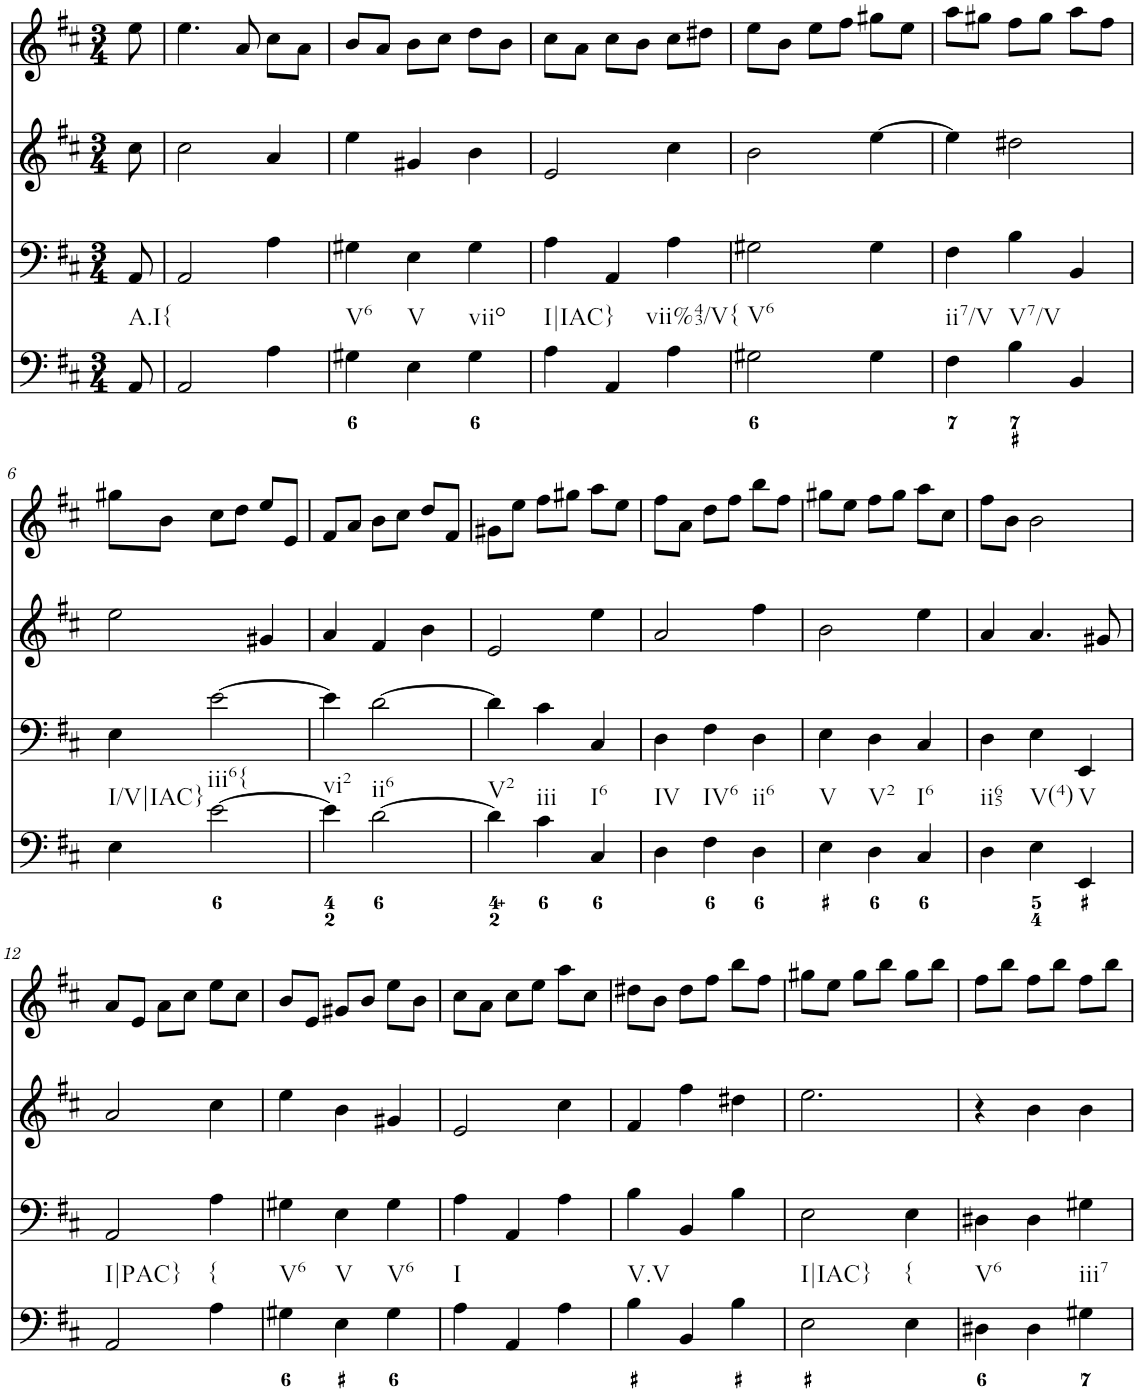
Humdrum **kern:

**kern	**kern	**kern	**kern
*part4	*part3	*part2	*part1
*staff4	*staff3	*staff2	*staff1
*I"Piano	*I"Piano	*I"Piano	*I"Piano
*I'Pno	*I'Pno	*I'Pno	*I'Pno
*clefF4	*clefF4	*clefG2	*clefG2
*k[f#c#]	*k[f#c#]	*k[f#c#]	*k[f#c#]
*D:	*D:	*D:	*D:
*M3/4	*M3/4	*M3/4	*M3/4
=	=	=	=
!LO:TX:b:t=A.I{	!	!	!
8AA/	8AA/	8cc#\	8ee\
=1	=1	=1	=1
2AA/	2AA/	2cc#\	4.ee\
.	.	.	8a/
4A\	4A\	4a/	8cc#\L
.	.	.	8a\J
=2	=2	=2	=2
!LO:TX:b:t=V6	!	!	!
4G#X\	4G#X\	4ee\	8b/L
.	.	.	8a/J
!LO:TX:b:t=V	!	!	!
4E\	4E\	4g#X/	8b\L
.	.	.	8cc#\J
!LO:TX:b:t=viio	!	!	!
4G#\	4G#\	4b\	8dd\L
.	.	.	8b\J
=3	=3	=3	=3
!LO:TX:b:t=I|IAC}	!	!	!
4A\	4A\	2e/	8cc#\L
.	.	.	8a\J
4AA/	4AA/	.	8cc#\L
.	.	.	8b\J
!LO:TX:b:t=vii%43/V{	!	!	!
4A\	4A\	4cc#\	8cc#\L
.	.	.	8dd#X\J
=4	=4	=4	=4
!LO:TX:b:t=V6	!	!	!
2G#X\	2G#X\	2b\	8ee\L
.	.	.	8b\J
.	.	.	8ee\L
.	.	.	8ff#\J
4G#\	4G#\	[4ee\	8gg#X\L
.	.	.	8ee\J
=5	=5	=5	=5
!LO:TX:b:t=ii7/V	!	!	!
4F#\	4F#\	4ee\]	8aa\L
.	.	.	8gg#X\J
!LO:TX:b:t=V7/V	!	!	!
4B\	4B\	2dd#X\	8ff#\L
.	.	.	8gg#\J
4BB/	4BB/	.	8aa\L
.	.	.	8ff#\J
!!LO:LB:g=z
=6	=6	=6	=6
!LO:TX:b:t=I/V|IAC}	!	!	!
4E\	4E\	2ee\	8gg#X\L
.	.	.	8b\J
!LO:TX:b:t=iii6{	!	!	!
[2e\	[2e\	.	8cc#\L
.	.	.	8dd\J
.	.	4g#X/	8ee/L
.	.	.	8e/J
=7	=7	=7	=7
!LO:TX:b:t=vi2	!	!	!
4e\]	4e\]	4a/	8f#/L
.	.	.	8a/J
!LO:TX:b:t=ii6	!	!	!
[2d\	[2d\	4f#/	8b\L
.	.	.	8cc#\J
.	.	4b\	8dd/L
.	.	.	8f#/J
=8	=8	=8	=8
!LO:TX:b:t=V2	!	!	!
4d\]	4d\]	2e/	8g#X\L
.	.	.	8ee\J
!LO:TX:b:t=iii	!	!	!
4c#\	4c#\	.	8ff#\L
.	.	.	8gg#X\J
!LO:TX:b:t=I6	!	!	!
4C#/	4C#/	4ee\	8aa\L
.	.	.	8ee\J
=9	=9	=9	=9
!LO:TX:b:t=IV	!	!	!
4D\	4D\	2a/	8ff#\L
.	.	.	8a\J
!LO:TX:b:t=IV6	!	!	!
4F#\	4F#\	.	8dd\L
.	.	.	8ff#\J
!LO:TX:b:t=ii6	!	!	!
4D\	4D\	4ff#\	8bb\L
.	.	.	8ff#\J
=10	=10	=10	=10
!LO:TX:b:t=V	!	!	!
4E\	4E\	2b\	8gg#X\L
.	.	.	8ee\J
!LO:TX:b:t=V2	!	!	!
4D\	4D\	.	8ff#\L
.	.	.	8gg#\J
!LO:TX:b:t=I6	!	!	!
4C#/	4C#/	4ee\	8aa\L
.	.	.	8cc#\J
=11	=11	=11	=11
!LO:TX:b:t=ii65	!	!	!
4D\	4D\	4a/	8ff#\L
.	.	.	8b\J
!LO:TX:b:t=V(4)	!	!	!
4E\	4E\	4.a/	2b\
!LO:TX:b:t=V	!	!	!
4EE/	4EE/	.	.
.	.	8g#X/	.
!!LO:LB:g=z
=12	=12	=12	=12
!LO:TX:b:t=I|PAC}	!	!	!
2AA/	2AA/	2a/	8a/L
.	.	.	8e/J
.	.	.	8a\L
.	.	.	8cc#\J
!LO:TX:b:t={	!	!	!
4A\	4A\	4cc#\	8ee\L
.	.	.	8cc#\J
=13	=13	=13	=13
!LO:TX:b:t=V6	!	!	!
4G#X\	4G#X\	4ee\	8b/L
.	.	.	8e/J
!LO:TX:b:t=V	!	!	!
4E\	4E\	4b\	8g#X/L
.	.	.	8b/J
!LO:TX:b:t=V6	!	!	!
4G#\	4G#\	4g#X/	8ee\L
.	.	.	8b\J
=14	=14	=14	=14
!LO:TX:b:t=I	!	!	!
4A\	4A\	2e/	8cc#\L
.	.	.	8a\J
4AA/	4AA/	.	8cc#\L
.	.	.	8ee\J
4A\	4A\	4cc#\	8aa\L
.	.	.	8cc#\J
=15	=15	=15	=15
!LO:TX:b:t=V.V	!	!	!
4B\	4B\	4f#/	8dd#X\L
.	.	.	8b\J
4BB/	4BB/	4ff#\	8dd#\L
.	.	.	8ff#\J
4B\	4B\	4dd#X\	8bb\L
.	.	.	8ff#\J
=16	=16	=16	=16
!LO:TX:b:t=I|IAC}	!	!	!
2E\	2E\	2.ee\	8gg#X\L
.	.	.	8ee\J
.	.	.	8gg#\L
.	.	.	8bb\J
!LO:TX:b:t={	!	!	!
4E\	4E\	.	8gg#\L
.	.	.	8bb\J
=17	=17	=17	=17
!LO:TX:b:t=V6	!	!	!
4D#X\	4D#X\	4r	8ff#\L
.	.	.	8bb\J
4D#\	4D#\	4b\	8ff#\L
.	.	.	8bb\J
!LO:TX:b:t=iii7	!	!	!
4G#X\	4G#X\	4b\	8ff#\L
.	.	.	8bb\J
=	=	=	=
*-	*-	*-	*-
